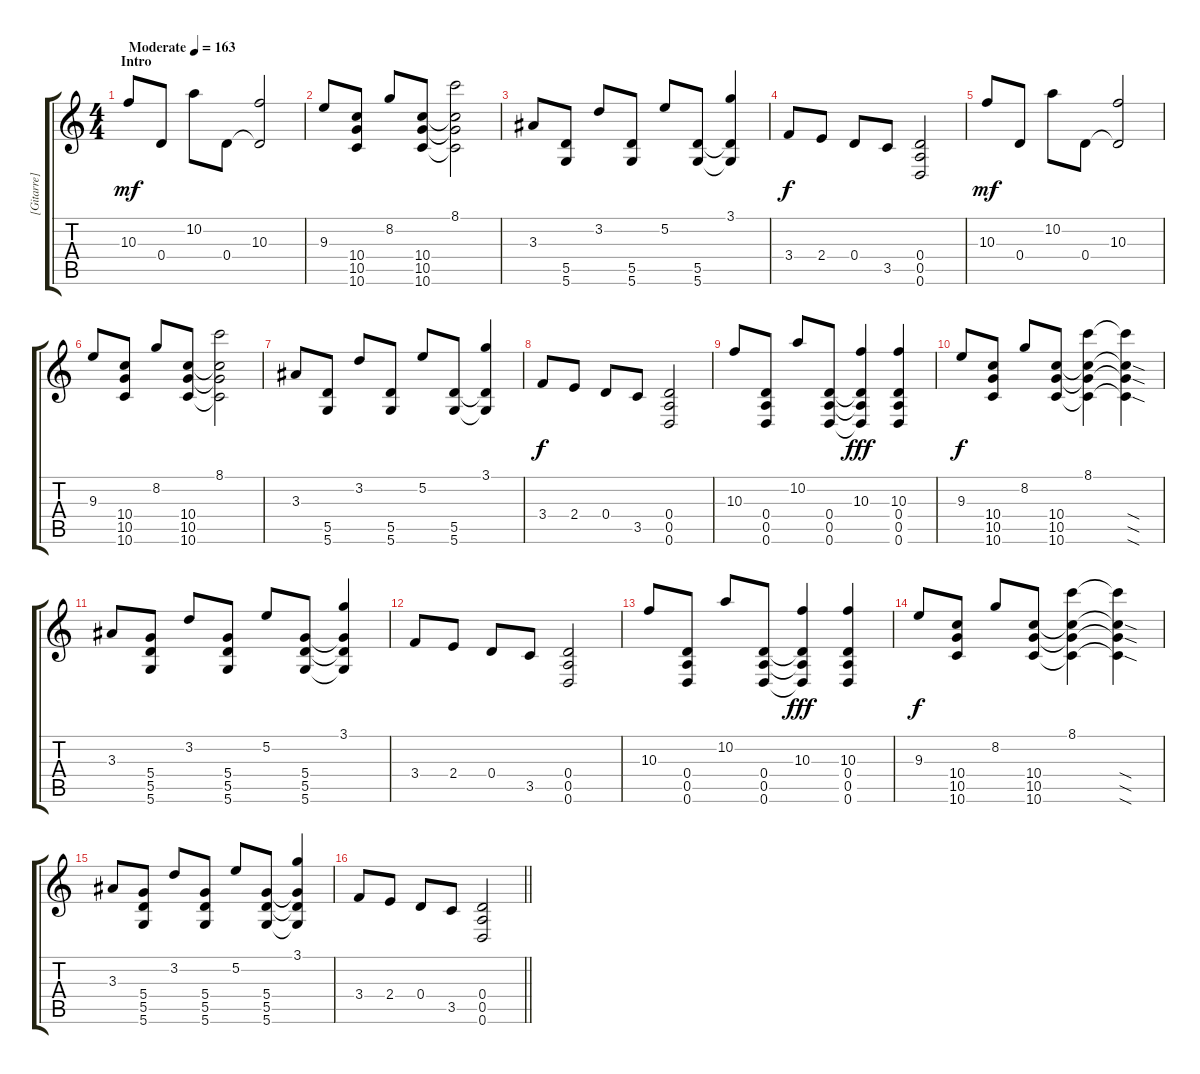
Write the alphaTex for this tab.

\track ("[Gitarre]" "[Gitarre]") {instrument electricguitarclean}
\staff {score tabs}
\tuning (E4 B3 G3 D3 A2 D2) {hide}
\ts (4 4)
\section ("" "Intro")
\tempo (163 "Moderate")
\clef g2
\ks c
10.3.8{dy mf instrument electricguitarclean} 0.4.8 10.2.8 0.4.8 (10.3 0.4{t}).2 |
9.3.8 (10.4 10.5 10.6).8 8.2.8 (10.4 10.5 10.6).8 (8.1 10.4{t} 10.5{t} 10.6{t}).2 |
3.3.8 (5.5 5.6).8 3.2.8 (5.5 5.6).8 5.2.8 (5.5 5.6).8 (3.1 5.5{t} 5.6{t}).4 |
3.4.8{dy f balance 2 instrument distortionguitar} 2.4.8 0.4.8 3.5.8 (0.4 0.5 0.6).2 |
10.3.8{dy mf balance 8 instrument electricguitarclean} 0.4.8 10.2.8 0.4.8 (10.3 0.4{t}).2 |
9.3.8 (10.4 10.5 10.6).8 8.2.8 (10.4 10.5 10.6).8 (8.1 10.4{t} 10.5{t} 10.6{t}).2 |
3.3.8 (5.5 5.6).8 3.2.8 (5.5 5.6).8 5.2.8 (5.5 5.6).8 (3.1 5.5{t} 5.6{t}).4 |
3.4.8{dy f balance 2 instrument distortionguitar} 2.4.8 0.4.8 3.5.8 (0.4 0.5 0.6).2 |
10.3.8 (0.4 0.5 0.6).8 10.2.8 (0.4 0.5 0.6).8 (10.3 0.4{t} 0.5{t} 0.6{t}).4{dy fff} (10.3 0.4 0.5 0.6).4 |
9.3.8{dy f} (10.4 10.5 10.6).8 8.2.8 (10.4 10.5 10.6).8 (8.1 10.4{t} 10.5{t} 10.6{t}).4 (8.1{t} 10.4{sod t} 10.5{sod t} 10.6{sod t}).4 |
3.3.8 (5.4 5.5 5.6).8 3.2.8 (5.4 5.5 5.6).8 5.2.8 (5.4 5.5 5.6).8 (3.1 5.4{t} 5.5{t} 5.6{t}).4 |
3.4.8 2.4.8 0.4.8 3.5.8 (0.4 0.5 0.6).2 |
10.3.8 (0.4 0.5 0.6).8 10.2.8 (0.4 0.5 0.6).8 (10.3 0.4{t} 0.5{t} 0.6{t}).4{dy fff} (10.3 0.4 0.5 0.6).4 |
9.3.8{dy f} (10.4 10.5 10.6).8 8.2.8 (10.4 10.5 10.6).8 (8.1 10.4{t} 10.5{t} 10.6{t}).4 (8.1{t} 10.4{sod t} 10.5{sod t} 10.6{sod t}).4 |
3.3.8 (5.4 5.5 5.6).8 3.2.8 (5.4 5.5 5.6).8 5.2.8 (5.4 5.5 5.6).8 (3.1 5.4{t} 5.5{t} 5.6{t}).4 |
\barLineRight lightlight
3.4.8 2.4.8 0.4.8 3.5.8 (0.4 0.5 0.6).2
